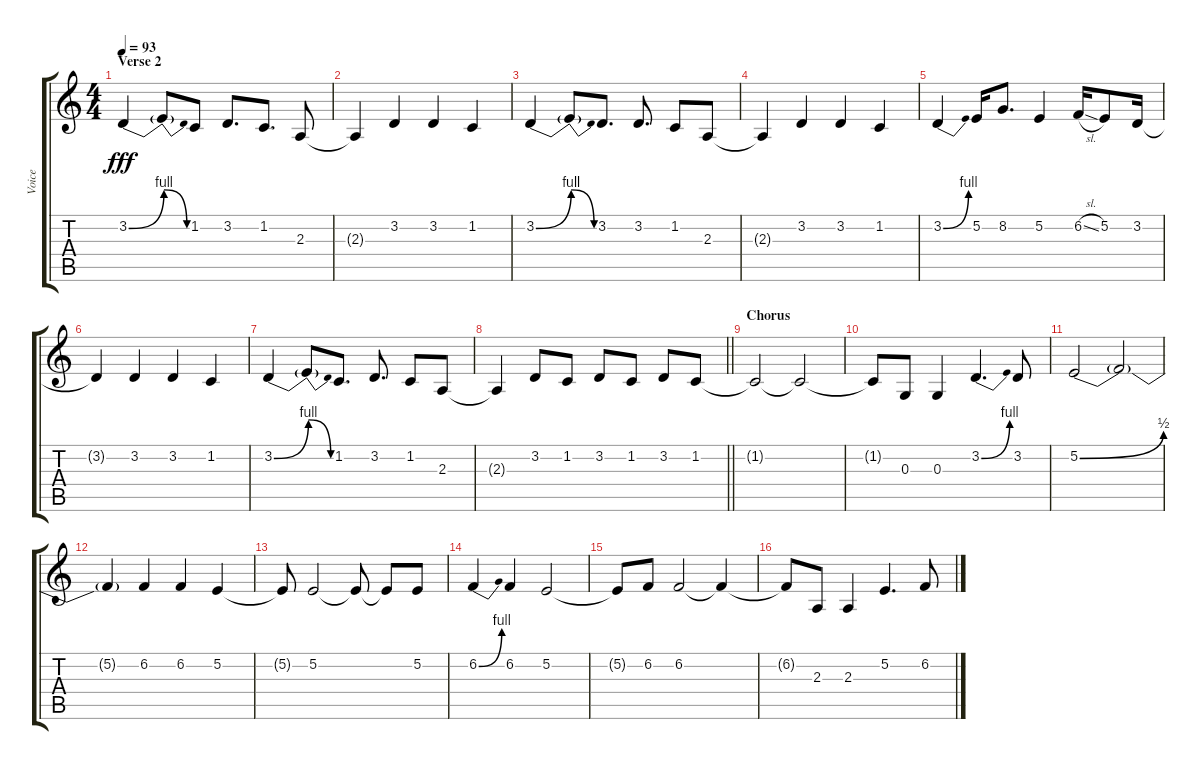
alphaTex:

\track ("Voice" "Voice") {instrument tremolostrings}
\staff {score tabs}
\tuning (E4 B3 G3 D3 A2 E2) {hide}
\ts (4 4)
\section ("" "Verse 2")
\tempo 93
\clef g2
\ks c
3.2{be (bend 0 0 60 4)}.4{dy fff} 3.2{be (release 0 4 60 0) t}.8 1.2.8 3.2.8{d} 1.2.8{d} 2.3.8 |
2.3{t}.4 3.2.4 3.2.4 1.2.4 |
3.2{be (bend 0 0 60 4)}.4 3.2{be (release 0 4 60 0) t}.8 3.2.8{d} 3.2.8{d} 1.2.8 2.3.8 |
2.3{t}.4 3.2.4 3.2.4 1.2.4 |
3.2{be (bend 0 0 60 4)}.4 5.2.16 8.2.8{d} 5.2.4 6.2{sl}.16 5.2.8 3.2.16 |
3.2{t}.4 3.2.4 3.2.4 1.2.4 |
3.2{be (bend 0 0 60 4)}.4 3.2{be (release 0 4 60 0) t}.8 1.2.8{d} 3.2.8{d} 1.2.8 2.3.8 |
\barLineRight lightlight
2.3{t}.4 3.2.8 1.2.8 3.2.8 1.2.8 3.2.8 1.2.8 |
\section ("" "Chorus")
1.2{t}.2 1.2{t}.2 |
1.2{t}.8 0.3.8 0.3.4 3.2{be (bend 0 0 60 4)}.4{d} 3.2.8 |
5.2{be (bend 0 0 60 2)}.2 5.2{t}.2 |
5.2{t}.4 6.2.4 6.2.4 5.2.4 |
5.2{t}.8 5.2.2 5.2{t}.8 5.2{t}.8 5.2.8 |
6.2{be (bend 0 0 60 4)}.4 6.2.4 5.2.2 |
5.2{t}.8 6.2.8 6.2.2 6.2{t}.4 |
6.2{t}.8 2.3.8 2.3.4 5.2.4{d} 6.2.8
